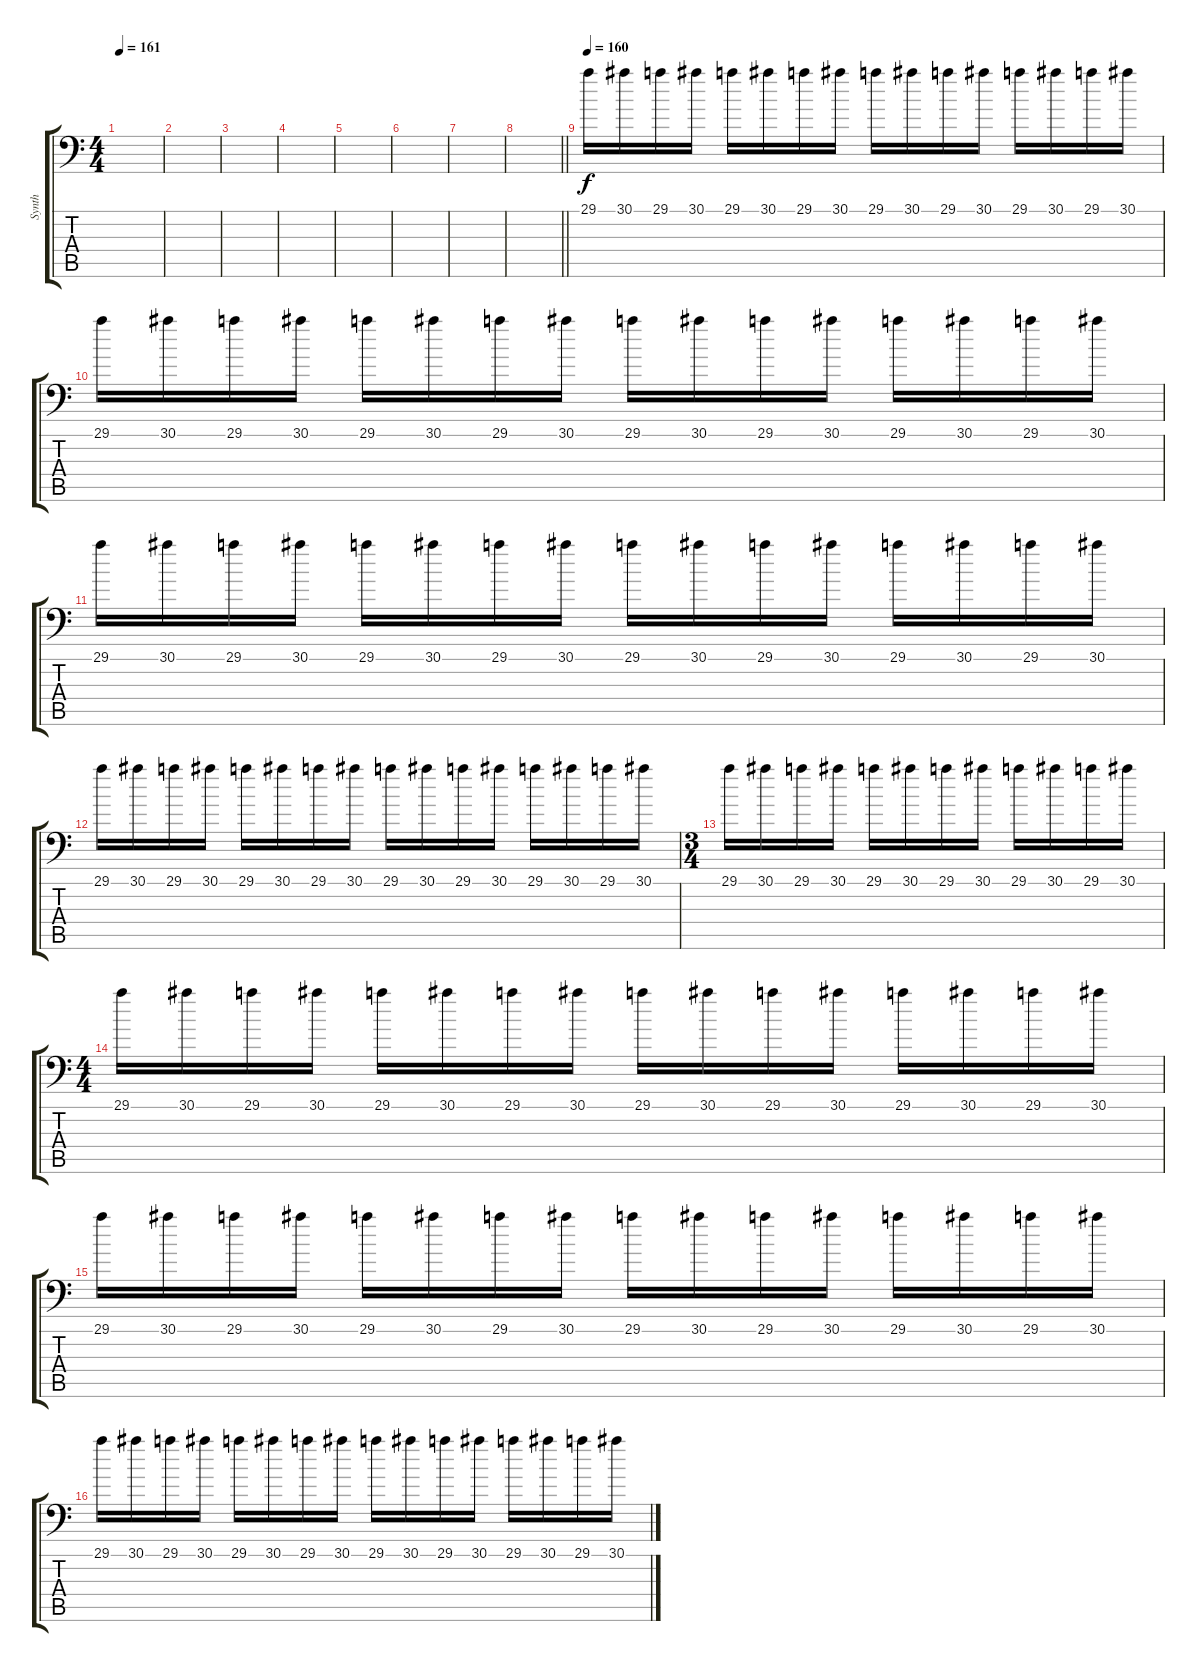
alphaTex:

\track ("Synth" "Synth") {instrument lead8bassandlead}
\staff {score tabs}
\tuning (E3 B2 G2 D2 A1 E1) {hide}
\ts (4 4)
\section ("" "")
\tempo 161
\clef f4
\ks c
|
|
|
|
|
|
|
\barLineRight lightlight
|
\section ("" "")
\tempo 160
29.1.16{volume 6} 30.1.16 29.1.16 30.1.16 29.1.16 30.1.16 29.1.16 30.1.16 29.1.16 30.1.16 29.1.16 30.1.16 29.1.16 30.1.16 29.1.16 30.1.16 |
29.1.16 30.1.16 29.1.16 30.1.16 29.1.16 30.1.16 29.1.16 30.1.16 29.1.16 30.1.16 29.1.16 30.1.16 29.1.16 30.1.16 29.1.16 30.1.16 |
29.1.16 30.1.16 29.1.16 30.1.16 29.1.16 30.1.16 29.1.16 30.1.16 29.1.16 30.1.16 29.1.16 30.1.16 29.1.16 30.1.16 29.1.16 30.1.16 |
29.1.16 30.1.16 29.1.16 30.1.16 29.1.16 30.1.16 29.1.16 30.1.16 29.1.16 30.1.16 29.1.16 30.1.16 29.1.16 30.1.16 29.1.16 30.1.16 |
\ts (3 4)
29.1.16 30.1.16 29.1.16 30.1.16 29.1.16 30.1.16 29.1.16 30.1.16 29.1.16 30.1.16 29.1.16 30.1.16 |
\ts (4 4)
29.1.16{volume 8} 30.1.16 29.1.16 30.1.16 29.1.16 30.1.16 29.1.16 30.1.16 29.1.16 30.1.16 29.1.16 30.1.16 29.1.16 30.1.16 29.1.16 30.1.16 |
29.1.16 30.1.16 29.1.16 30.1.16 29.1.16 30.1.16 29.1.16 30.1.16 29.1.16 30.1.16 29.1.16 30.1.16 29.1.16 30.1.16 29.1.16 30.1.16 |
29.1.16 30.1.16 29.1.16 30.1.16 29.1.16 30.1.16 29.1.16 30.1.16 29.1.16 30.1.16 29.1.16 30.1.16 29.1.16 30.1.16 29.1.16 30.1.16
